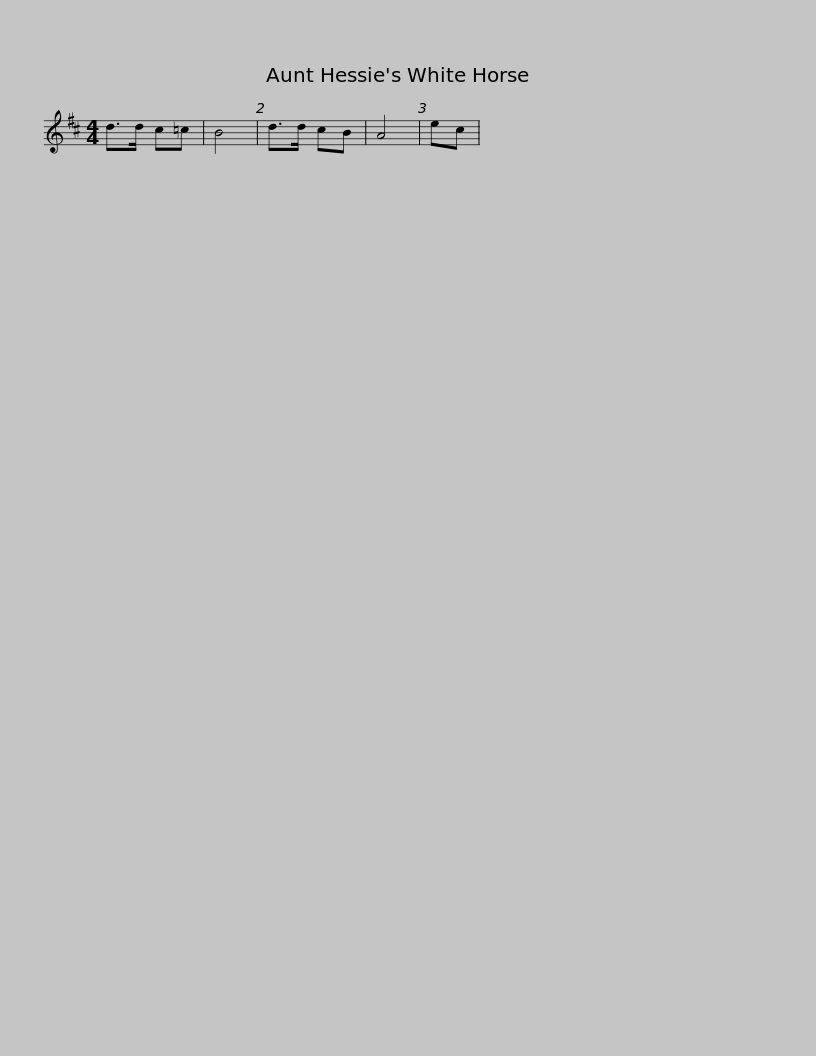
X:1
L:1/8
M:4/4
I:linebreak $
K:D
V:1 treble
V:1
 d>d c=c | B4 | d>d cB | A4 | ec | %5
